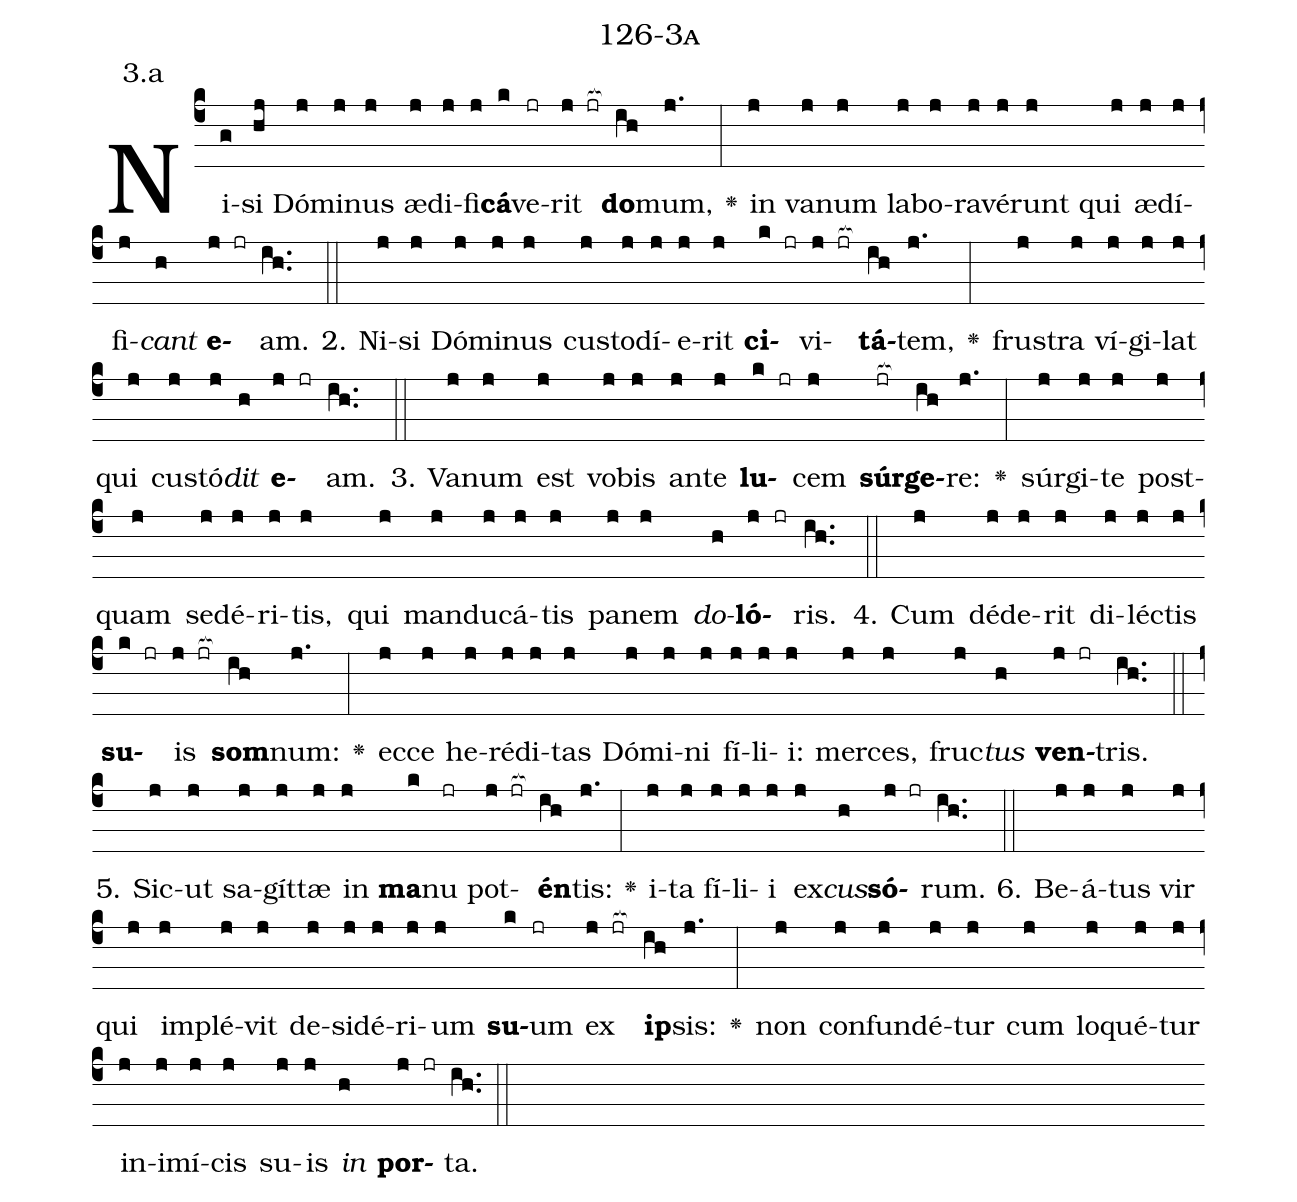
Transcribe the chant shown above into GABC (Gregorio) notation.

name: 126-3a;
annotation: 3.a;
%%
(c4)Ni(g)si(hj) Dó(j)mi(j)nus(j) æ(j)di(j)fi(j)<b>cá</b>(k)ve(jr)rit(j jr[ocb:1{]) <b>do</b>(ih[ocb:0}])mum,(j.) <v>\greheightstar</v>(:) in(j) va(j)num(j) la(j)bo(j)ra(j)vé(j)runt(j) qui(j) æ(j)dí(j)fi(j)<i>cant</i>(h) <b>e</b>(j jr)am.(ih..) (::)
2. Ni(j)si(j) Dó(j)mi(j)nus(j) cus(j)to(j)dí(j)e(j)rit(j) <b>ci</b>(k jr)vi(j jr[ocb:1{])<b>tá</b>(ih[ocb:0}])tem,(j.) <v>\greheightstar</v>(:) frus(j)tra(j) ví(j)gi(j)lat(j) qui(j) cus(j)tó(j)<i>dit</i>(h) <b>e</b>(j jr)am.(ih..) (::)
3. Va(j)num(j) est(j) vo(j)bis(j) an(j)te(j) <b>lu</b>(k jr)cem(j) <b>súr</b>(jr[ocb:1{])<b>ge</b>(ih[ocb:0}])re:(j.) <v>\greheightstar</v>(:) súr(j)gi(j)te(j) post(j)quam(j) se(j)dé(j)ri(j)tis,(j) qui(j) man(j)du(j)cá(j)tis(j) pa(j)nem(j) <i>do</i>(h)<b>ló</b>(j jr)ris.(ih..) (::)
4. Cum(j) dé(j)de(j)rit(j) di(j)léc(j)tis(j) <b>su</b>(k jr)is(j jr[ocb:1{]) <b>som</b>(ih[ocb:0}])num:(j.) <v>\greheightstar</v>(:) ec(j)ce(j) he(j)ré(j)di(j)tas(j) Dó(j)mi(j)ni(j) fí(j)li(j)i:(j) mer(j)ces,(j) fruc(j)<i>tus</i>(h) <b>ven</b>(j jr)tris.(ih..) (::)
5. Sic(j)ut(j) sa(j)gít(j)tæ(j) in(j) <b>ma</b>(k)nu(jr) pot(j jr[ocb:1{])<b>én</b>(ih[ocb:0}])tis:(j.) <v>\greheightstar</v>(:) i(j)ta(j) fí(j)li(j)i(j) ex(j)<i>cus</i>(h)<b>só</b>(j jr)rum.(ih..) (::)
6. Be(j)á(j)tus(j) vir(j) qui(j) im(j)plé(j)vit(j) de(j)si(j)dé(j)ri(j)um(j) <b>su</b>(k)um(jr) ex(j jr[ocb:1{]) <b>ip</b>(ih[ocb:0}])sis:(j.) <v>\greheightstar</v>(:) non(j) con(j)fun(j)dé(j)tur(j) cum(j) lo(j)qué(j)tur(j) in(j)i(j)mí(j)cis(j) su(j)is(j) <i>in</i>(h) <b>por</b>(j jr)ta.(ih..) (::)
